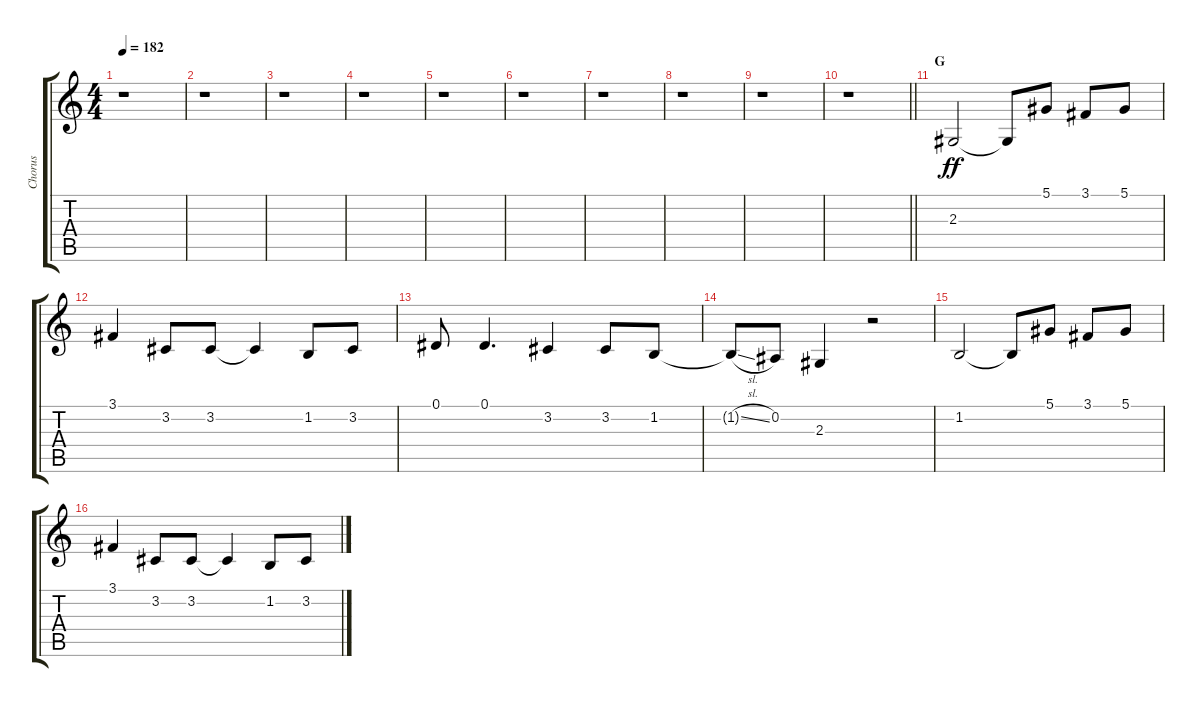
\track ("Chorus" "Chorus") {instrument voiceoohs}
\staff {score tabs}
\tuning (Eb4 Bb3 Gb3 Db3 Ab2 Eb2) {hide}
\ts (4 4)
\tempo 182
\clef g2
\ks c
r.1{dy ff} |
r.1 |
r.1 |
r.1 |
r.1 |
r.1 |
r.1 |
r.1 |
r.1 |
\barLineRight lightlight
r.1 |
\section ("" "G")
2.3.2 2.3{t}.8 5.1.8 3.1.8 5.1.8 |
3.1.4 3.2.8 3.2.8 3.2{t}.4 1.2.8 3.2.8 |
0.1.8 0.1.4{d} 3.2.4 3.2.8 1.2.8 |
1.2{sl t}.8 0.2.8 2.3.4 r.2 |
1.2.2 1.2{t}.8 5.1.8 3.1.8 5.1.8 |
3.1.4 3.2.8 3.2.8 3.2{t}.4 1.2.8 3.2.8
